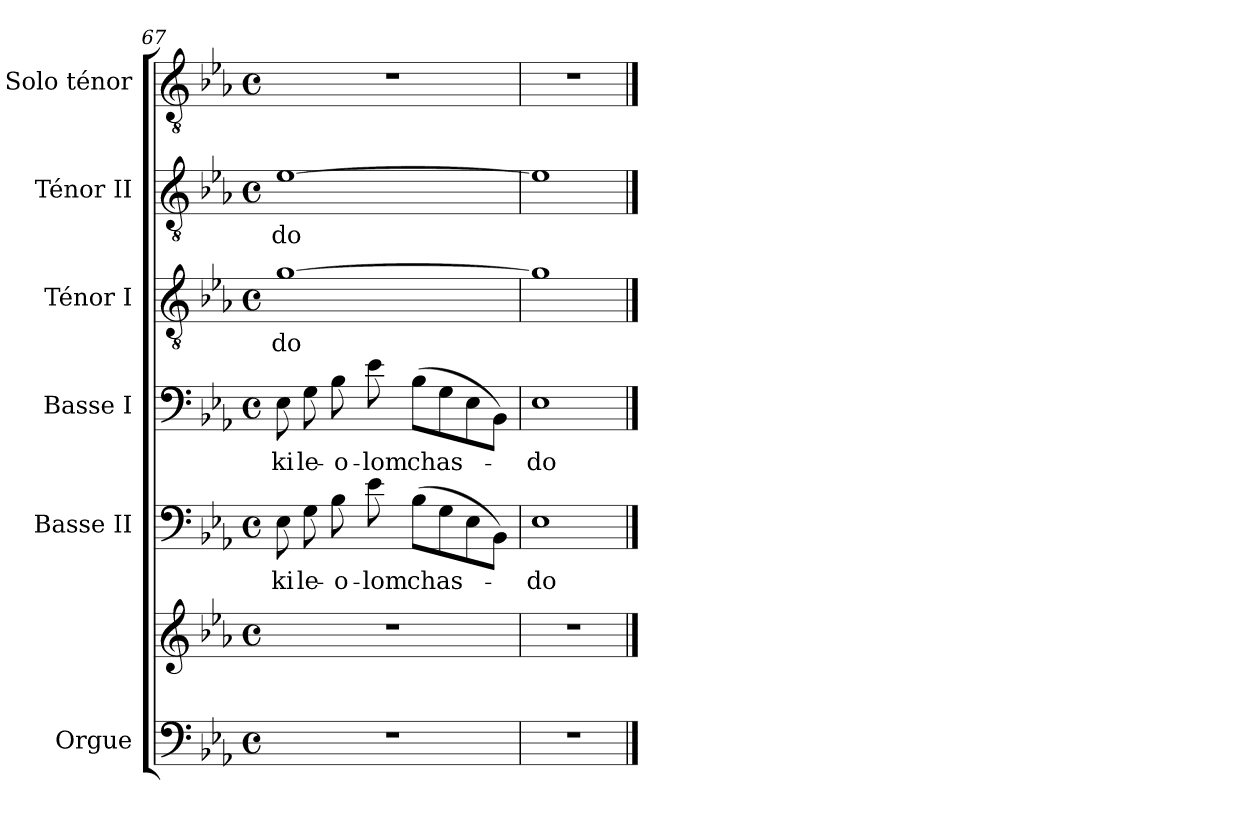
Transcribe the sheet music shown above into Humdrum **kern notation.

**kern	**kern	**kern	**text	**kern	**text	**kern	**text	**kern	**text	**kern
*part6	*part6	*part5	*part5	*part4	*part4	*part3	*part3	*part2	*part2	*part1
*staff7	*staff6	*staff5	*staff5	*staff4	*staff4	*staff3	*staff3	*staff2	*staff2	*staff1
*I"Orgue	*	*I"Basse II	*	*I"Basse I	*	*I"Ténor I	*	*I"Ténor II	*	*I"Solo ténor
*I'Org.	*	*I'B.	*	*	*	*I'T. I	*	*I'T. II	*	*I'Solo T.
*clefF4	*clefG2	*clefF4	*	*clefF4	*	*clefGv2	*	*clefGv2	*	*clefGv2
*	*	*	*	*	*	*ITrd7c12	*	*ITrd7c12	*	*ITrd7c12
*k[b-e-a-]	*k[b-e-a-]	*k[b-e-a-]	*	*k[b-e-a-]	*	*k[b-e-a-]	*	*k[b-e-a-]	*	*k[b-e-a-]
*E-:	*E-:	*E-:	*	*E-:	*	*E-:	*	*E-:	*	*E-:
*M4/4	*M4/4	*M4/4	*	*M4/4	*	*M4/4	*	*M4/4	*	*M4/4
*met(c)	*met(c)	*met(c)	*	*met(c)	*	*met(c)	*	*met(c)	*	*met(c)
=67	=67	=67	=67	=67	=67	=67	=67	=67	=67	=67
!	!	!	!LO:LY:b:color=#000000	!	!	!	!	!	!	!
!	!	!	!	!	!LO:LY:b:color=#000000	!	!	!	!	!
!	!	!	!	!	!	!	!LO:LY:b:color=#000000	!	!	!
!	!	!	!	!	!	!	!	!	!LO:LY:b:color=#000000	!
1r	1r	8E-i\	ki	8E-i\	ki	[>1Gi	-do	[>1E-i	-do	1r
!	!	!	!LO:LY:b:color=#000000	!	!	!	!	!	!	!
!	!	!	!	!	!LO:LY:b:color=#000000	!	!	!	!	!
.	.	8Gi\	le-	8Gi\	le-	.	.	.	.	.
!	!	!	!LO:LY:b:color=#000000	!	!	!	!	!	!	!
!	!	!	!	!	!LO:LY:b:color=#000000	!	!	!	!	!
.	.	8B-i\	-o-	8B-i\	-o-	.	.	.	.	.
!	!	!	!LO:LY:b:color=#000000	!	!	!	!	!	!	!
!	!	!	!	!	!LO:LY:b:color=#000000	!	!	!	!	!
.	.	8e-i\	-lom	8e-i\	-lom	.	.	.	.	.
!	!	!	!LO:LY:b:color=#000000	!	!	!	!	!	!	!
!	!	!	!	!	!LO:LY:b:color=#000000	!	!	!	!	!
.	.	(8B-i\L	chas-	(8B-i\L	chas-	.	.	.	.	.
.	.	8Gi\	.	8Gi\	.	.	.	.	.	.
.	.	8E-i\	.	8E-i\	.	.	.	.	.	.
.	.	8BB-i\J)	.	8BB-i\J)	.	.	.	.	.	.
=68	=68	=68	=68	=68	=68	=68	=68	=68	=68	=68
!	!	!	!LO:LY:b:color=#000000	!	!	!	!	!	!	!
!	!	!	!	!	!LO:LY:b:color=#000000	!	!	!	!	!
1r	1r	1E-i	-do	1E-i	-do	1Gi]	.	1E-i]	.	1r
==	==	==	==	==	==	==	==	==	==	==
*-	*-	*-	*-	*-	*-	*-	*-	*-	*-	*-
